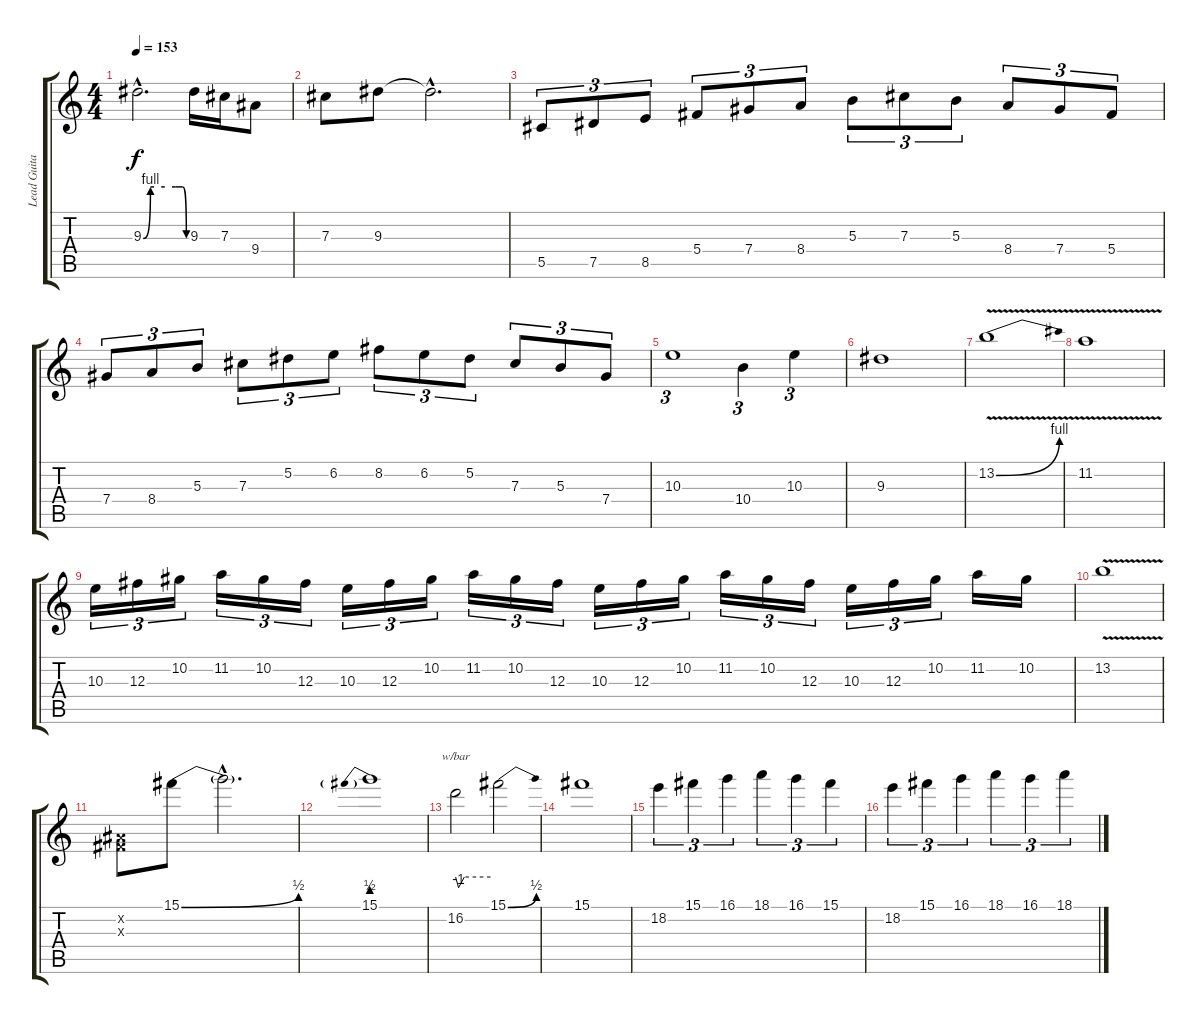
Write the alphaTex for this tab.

\track ("Lead Guitar" "Lead Guita") {instrument distortionguitar}
\staff {score tabs}
\tuning (Eb4 Bb3 Gb3 Db3 Ab2 Eb2) {hide}
\ts (4 4)
\tempo 153
\clef g2
\ks c
9.3{be (custom 0 0 10 4 15 4 30 4 45 4 55 4 60 0) hac}.2{d dy f} 9.3.16 7.3.16 9.4.8 |
7.3.8 9.3.8 9.3{hac t}.2{d} |
5.5.8{tu (3 2)} 7.5.8{tu (3 2)} 8.5.8{tu (3 2)} 5.4.8{tu (3 2)} 7.4.8{tu (3 2)} 8.4.8{tu (3 2)} 5.3.8{tu (3 2)} 7.3.8{tu (3 2)} 5.3.8{tu (3 2)} 8.4.8{tu (3 2)} 7.4.8{tu (3 2)} 5.4.8{tu (3 2)} |
7.4.8{tu (3 2)} 8.4.8{tu (3 2)} 5.3.8{tu (3 2)} 7.3.8{tu (3 2)} 5.2.8{tu (3 2)} 6.2.8{tu (3 2)} 8.2.8{tu (3 2)} 6.2.8{tu (3 2)} 5.2.8{tu (3 2)} 7.3.8{tu (3 2)} 5.3.8{tu (3 2)} 7.4.8{tu (3 2)} |
10.3.1{tu (3 2)} 10.4.4{tu (3 2)} 10.3.4{tu (3 2)} |
9.3.1 |
13.2{be (bend 0 0 60 4) v}.1 |
11.2{v}.1 |
10.3.16{tu (3 2)} 12.3.16{tu (3 2)} 10.2.16{tu (3 2)} 11.2.16{tu (3 2)} 10.2.16{tu (3 2)} 12.3.16{tu (3 2)} 10.3.16{tu (3 2)} 12.3.16{tu (3 2)} 10.2.16{tu (3 2)} 11.2.16{tu (3 2)} 10.2.16{tu (3 2)} 12.3.16{tu (3 2)} 10.3.16{tu (3 2)} 12.3.16{tu (3 2)} 10.2.16{tu (3 2)} 11.2.16{tu (3 2)} 10.2.16{tu (3 2)} 12.3.16{tu (3 2)} 10.3.16{tu (3 2)} 12.3.16{tu (3 2)} 10.2.16{tu (3 2)} 11.2.16 10.2.16 |
13.2{v}.1 |
(0.2{x} 0.3{x}).8 15.1{be (bend 0 0 60 2)}.8 15.1{hac t}.2{d} |
15.1{be (prebend 0 2 60 2)}.1 |
16.2.2{tbe (custom default 0 0 5 -4 15 0 60 0)} 15.1{be (bend 0 0 60 2)}.2 |
15.1.1 |
18.2.4{tu (3 2)} 15.1.4{tu (3 2)} 16.1.4{tu (3 2)} 18.1.4{tu (3 2)} 16.1.4{tu (3 2)} 15.1.4{tu (3 2)} |
18.2.4{tu (3 2)} 15.1.4{tu (3 2)} 16.1.4{tu (3 2)} 18.1.4{tu (3 2)} 16.1.4{tu (3 2)} 18.1.4{tu (3 2)}
